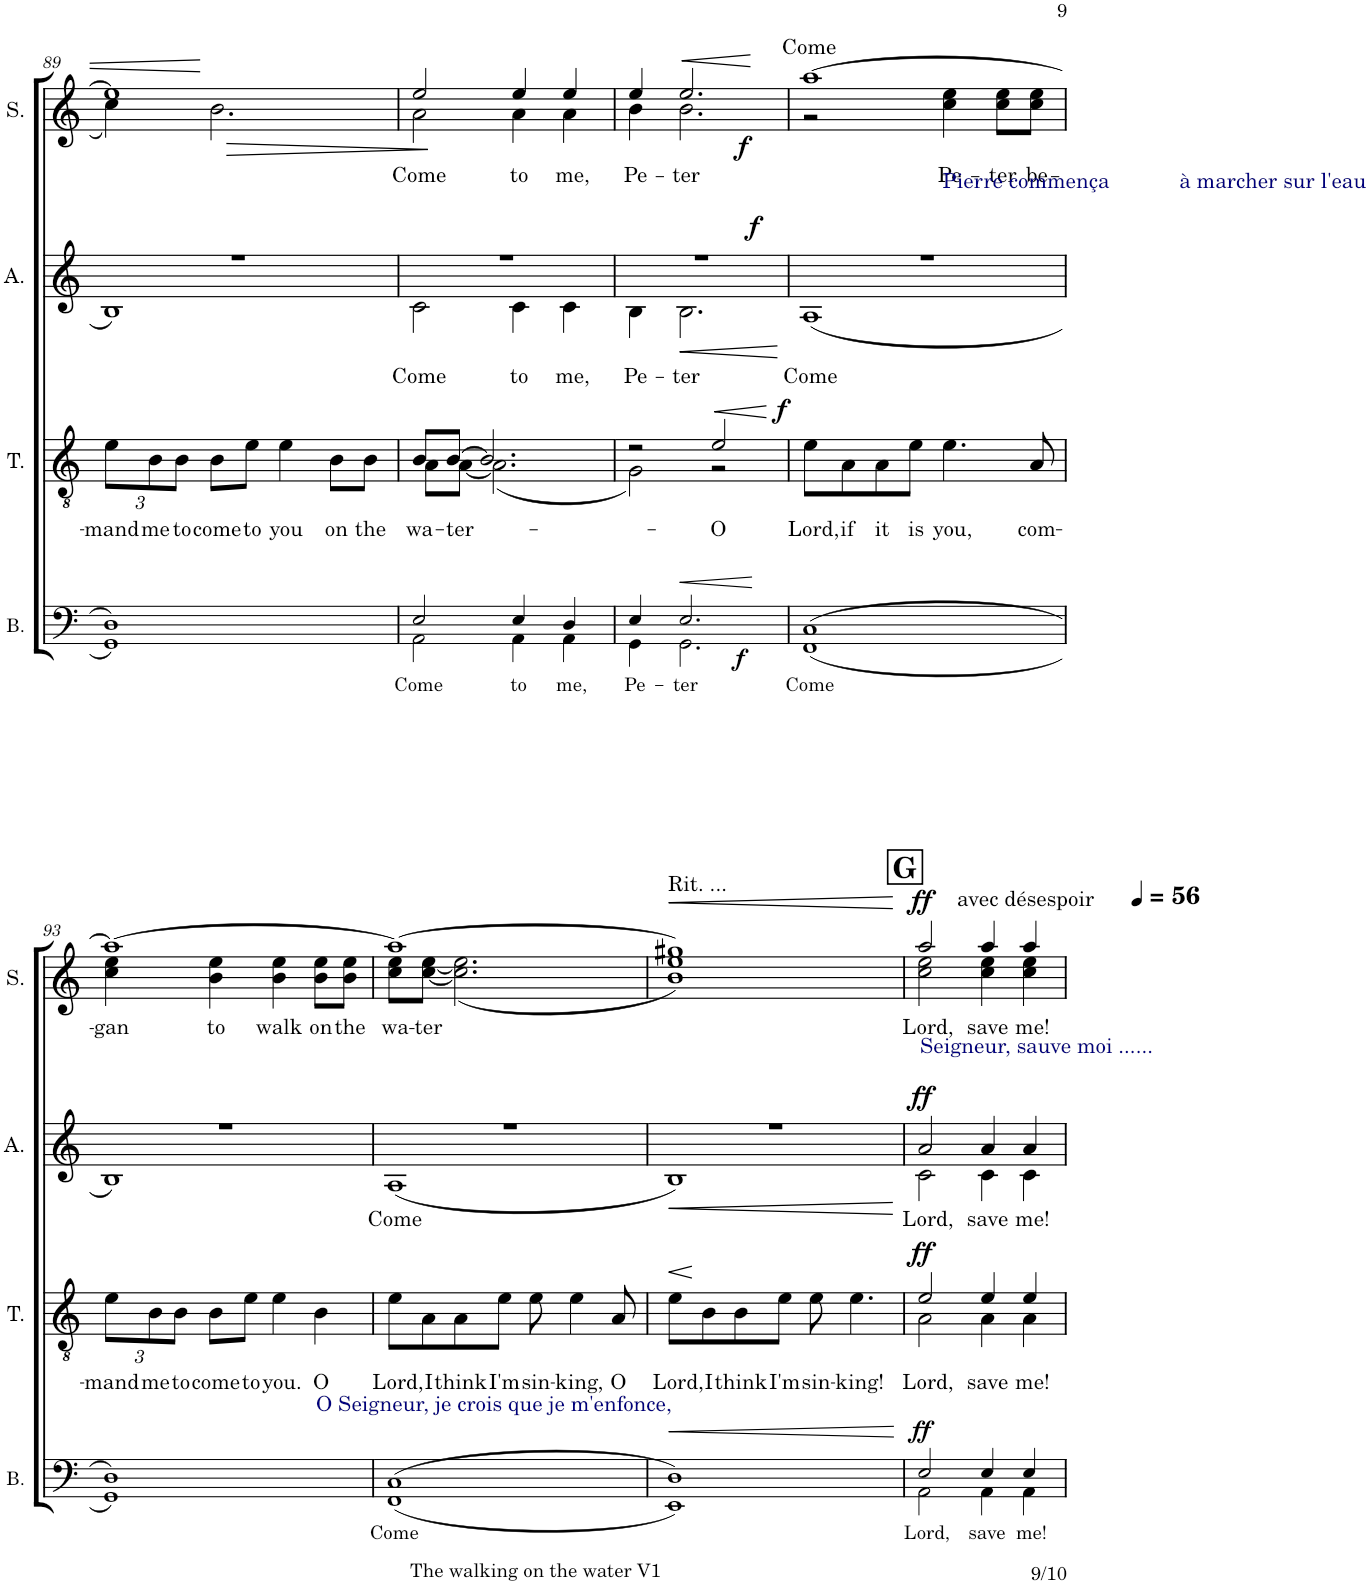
**kern	**text	**dynam	**kern	**text	**dynam	**kern	**text	**dynam	**kern	**text	**dynam
*part4	*part4	*part4	*part3	*part3	*part3	*part2	*part2	*part2	*part1	*part1	*part1
*staff4	*staff4	*staff4	*staff3	*staff3	*staff3	*staff2	*staff2	*staff2	*staff1	*staff1	*staff1
*I"Basse	*	*	*I"Ténor	*	*	*I"Alto	*	*	*I"Soprano	*	*
*I'B.	*	*	*I'T.	*	*	*I'A.	*	*	*I'S.	*	*
!!LO:PB:g=z
*clefF4	*	*	*clefGv2	*	*	*clefG2	*	*	*clefG2	*	*
*k[]	*	*	*k[]	*	*	*k[]	*	*	*k[]	*	*
*M4/4	*	*	*M4/4	*	*	*M4/4	*	*	*M4/4	*	*
=89	=89	=89	=89	=89	=89	=89	=89	=89	=89	=89	=89
*^	*	*	*	*	*	*	*	*	*	*	*
*	*	*	*	*Xbrackettup	*	*	*	*	*	*	*	*
!	!	!	!	!	!LO:LY:b	!	!	!	!	!	!	!
*	*	*	*	*	*	*	*^	*	*	*^	*	*
1D	1GG	.	.	12e\L	-mand	.	1r	1B	.	.	1ee]	4cc\	.	.
!	!	!	!	!	!LO:LY:b	!	!	!	!	!	!	!	!	!
.	.	.	.	12B\	me	.	.	.	.	.	.	.	.	.
!	!	!	!	!	!LO:LY:b	!	!	!	!	!	!	!	!	!
.	.	.	.	12B\J	to	.	.	.	.	.	.	.	.	.
!	!	!	!	!	!LO:LY:b	!	!	!	!	!	!	!	!	!LO:HP:b
.	.	.	.	8B\L	come	.	.	.	.	.	.	2.b\	.	>
!	!	!	!	!	!LO:LY:b	!	!	!	!	!	!	!	!	!
.	.	.	.	8e\J	to	.	.	.	.	.	.	.	.	.
!	!	!	!	!	!LO:LY:b	!	!	!	!	!	!	!	!	!
.	.	.	.	4e\	you	.	.	.	.	.	.	.	.	.
!	!	!	!	!	!LO:LY:b	!	!	!	!	!	!	!	!	!
.	.	.	.	8B\L	on	.	.	.	.	.	.	.	.	.
!	!	!	!	!	!LO:LY:b	!	!	!	!	!	!	!	!	!
.	.	.	.	8B\J	the	.	.	.	.	.	.	.	.	.
=90	=90	=90	=90	=90	=90	=90	=90	=90	=90	=90	=90	=90	=90	=90
!	!	!LO:LY:b	!	!	!LO:LY:b	!	!	!	!LO:LY:b	!	!	!	!LO:LY:b	!
*	*	*	*	*^	*	*	*	*	*	*	*	*	*	*
2E/	2AA\	Come	.	8B/L	8A\L	wa-	.	1r	2c\	Come	.	2ee/	2a\	Come	.
!	!	!	!	!	!	!LO:LY:b	!	!	!	!	!	!	!	!	!
.	.	.	.	[8B/J	[8A\J	-ter-	.	.	.	.	.	.	.	.	.
.	.	.	.	2.B/]	(2.A\]	.	.	.	.	.	.	.	.	.	.
!	!	!LO:LY:b	!	!	!	!	!	!	!	!LO:LY:b	!	!	!	!LO:LY:b	!
4E/	4AA\	to	.	.	.	.	.	.	4c\	to	.	4ee/	4a\	to	.
!	!	!LO:LY:b	!	!	!	!	!	!	!	!LO:LY:b	!	!	!	!LO:LY:b	!
4D/	4AA\	me,	.	.	.	.	.	.	4c\	me,	.	4ee/	4a\	me,	.
=91	=91	=91	=91	=91	=91	=91	=91	=91	=91	=91	=91	=91	=91	=91	=91
!	!	!LO:LY:b	!	!	!	!	!	!	!	!LO:LY:b	!	!	!	!LO:LY:b	!
4E/	4GG\	Pe-	.	2r	2G\)	.	.	1r	4B\	Pe-	.	4ee/	4b\	Pe-	.
!	!	!LO:LY:b	!LO:HP:b	!	!	!	!	!	!	!LO:LY:b	!LO:HP:b	!	!	!LO:LY:b	!LO:HP:b
!	!	!	!LO:DY:n=1:b	!	!	!	!	!	!	!	!LO:DY:n=1:a	!	!	!	!LO:DY:n=1:b
2.E/	2.GG\	-ter	< f	.	.	.	.	.	2.B\	-ter	< f	2.ee/	2.b\	-ter	< f
!	!	!	!	!	!	!LO:LY:b	!LO:HP:b	!	!	!	!	!	!	!	!
.	.	.	.	2e/	2r	-O	<	.	.	.	.	.	.	.	.
*v	*v	*	*	*	*	*	*	*v	*v	*	*	*v	*v	*	*
*	*	*	*v	*v	*	*	*	*	*	*	*	*
.	.	.	.	.	.	.	.	.	.	.	]
=92	=92	=92	=92	=92	=92	=92	=92	=92	=92	=92	=92
!	!LO:LY:b	!	!	!LO:LY:b	!LO:DY:a	!	!LO:LY:b	!	!	!LO:LY:a	!
*^	*	*	*	*	*	*^	*	*	*^	*	*
(1C	(1FF	Come	.	8e\L	Lord,	f	1r	(1A	Come	.	[1aa	2r	Come	.
!	!	!	!	!	!LO:LY:b	!	!	!	!	!	!	!	!	!
.	.	.	.	8A\	if	.	.	.	.	.	.	.	.	.
!	!	!	!	!	!LO:LY:b	!	!	!	!	!	!	!	!	!
.	.	.	.	8A\	it	.	.	.	.	.	.	.	.	.
!	!	!	!	!	!LO:LY:b	!	!	!	!	!	!	!	!	!
.	.	.	.	8e\J	is	.	.	.	.	.	.	.	.	.
!	!	!	!	!	!	!	!	!	!	!	!	!LO:TX:b:color=#00007F:t=Pierre commença            à marcher sur l'eau	!	!
!	!	!	!	!	!LO:LY:b	!	!	!	!	!	!	!	!LO:LY:b	!
.	.	.	.	4.e\	you,	.	.	.	.	.	.	4cc\ 4ee\	Pe-	.
!	!	!	!	!	!	!	!	!	!	!	!	!	!LO:LY:b	!
.	.	.	.	.	.	.	.	.	.	.	.	8cc\ 8ee\L	-ter	.
!	!	!	!	!	!LO:LY:b	!	!	!	!	!	!	!	!LO:LY:b	!
.	.	.	.	8A/	com-	.	.	.	.	.	.	8cc\ 8ee\J	be-	.
!!LO:LB:g=z	!!
=93	=93	=93	=93	=93	=93	=93	=93	=93	=93	=93	=93	=93	=93	=93
!	!	!	!	!	!LO:LY:b	!	!	!	!	!	!	!	!LO:LY:b	!
1D)	1GG)	.	.	12e\L	-mand	.	1r	1B)	.	.	1aa_	4cc\ 4ee\	-gan	.
!	!	!	!	!	!LO:LY:b	!	!	!	!	!	!	!	!	!
.	.	.	.	12B\	me	.	.	.	.	.	.	.	.	.
!	!	!	!	!	!LO:LY:b	!	!	!	!	!	!	!	!	!
.	.	.	.	12B\J	to	.	.	.	.	.	.	.	.	.
!	!	!	!	!	!LO:LY:b	!	!	!	!	!	!	!	!LO:LY:b	!
.	.	.	.	8B\L	come	.	.	.	.	.	.	4b\ 4ee\	to	.
!	!	!	!	!	!LO:LY:b	!	!	!	!	!	!	!	!	!
.	.	.	.	8e\J	to	.	.	.	.	.	.	.	.	.
!	!	!	!	!	!LO:LY:b	!	!	!	!	!	!	!	!LO:LY:b	!
.	.	.	.	4e\	you.	.	.	.	.	.	.	4b\ 4ee\	walk	.
!	!	!	!	!LO:TX:b:color=#00007F:t=O Seigneur, je crois que je m'enfonce,	!	!	!	!	!	!	!	!	!	!
!	!	!	!	!	!LO:LY:b	!	!	!	!	!	!	!	!LO:LY:b	!
.	.	.	.	4B\	O	.	.	.	.	.	.	8b\ 8ee\L	on	.
!	!	!	!	!	!	!	!	!	!	!	!	!	!LO:LY:b	!
.	.	.	.	.	.	.	.	.	.	.	.	8b\ 8ee\J	the	.
=94	=94	=94	=94	=94	=94	=94	=94	=94	=94	=94	=94	=94	=94	=94
!	!	!LO:LY:b	!	!	!LO:LY:b	!	!	!	!LO:LY:b	!	!	!	!LO:LY:b	!
(1C	(1FF	Come	.	8e\L	Lord,	.	1r	(1A	Come	.	(1aa]	8cc\ 8ee\L	wa-	.
!	!	!	!	!	!LO:LY:b	!	!	!	!	!	!	!	!LO:LY:b	!
.	.	.	.	8A\	I	.	.	.	.	.	.	[8cc\ [8ee\J	-ter	.
!	!	!	!	!	!LO:LY:b	!	!	!	!	!	!	!	!	!
.	.	.	.	8A\	think	.	.	.	.	.	.	(2.cc\] 2.ee\]	.	.
!	!	!	!	!	!LO:LY:b	!	!	!	!	!	!	!	!	!
.	.	.	.	8e\J	I'm	.	.	.	.	.	.	.	.	.
!	!	!	!	!	!LO:LY:b	!	!	!	!	!	!	!	!	!
.	.	.	.	8e\	sin-	.	.	.	.	.	.	.	.	.
!	!	!	!	!	!LO:LY:b	!	!	!	!	!	!	!	!	!
.	.	.	.	4e\	-king,	.	.	.	.	.	.	.	.	.
!	!	!	!	!	!LO:LY:b	!	!	!	!	!	!	!	!	!
.	.	.	.	8A/	O	.	.	.	.	.	.	.	.	.
=95	=95	=95	=95	=95	=95	=95	=95	=95	=95	=95	=95	=95	=95	=95
!	!	!	!	!	!	!	!	!	!	!	!LO:TX:a:t=Rit. ...	!	!	!
!	!	!	!	!	!LO:LY:b	!	!	!	!	!	!	!	!	!
1D)	1EE)	.	.	8e\L	Lord,	.	1r	1B)	.	.	1gg#X)	1b 1ee)	.	.
!	!	!	!	!	!LO:LY:b	!	!	!	!	!	!	!	!	!
.	.	.	.	8B\	I	[	.	.	.	.	.	.	.	.
!	!	!	!	!	!LO:LY:b	!	!	!	!	!	!	!	!	!
.	.	.	.	8B\	think	.	.	.	.	.	.	.	.	.
!	!	!	!	!	!LO:LY:b	!	!	!	!	!	!	!	!	!
.	.	.	.	8e\J	I'm	.	.	.	.	.	.	.	.	.
!	!	!	!	!	!LO:LY:b	!	!	!	!	!	!	!	!	!
.	.	.	.	8e\	sin-	.	.	.	.	.	.	.	.	.
!	!	!	!	!	!LO:LY:b	!	!	!	!	!	!	!	!	!
.	.	.	.	4.e\	-king!	.	.	.	.	.	.	.	.	.
*	*	*	*	*	*	*	*v	*v	*	*	*	*	*	*
*v	*v	*	*	*	*	*	*	*	*	*v	*v	*	*
.	.	[	.	.	.	.	.	[	.	.	[
=96	=96	=96	=96	=96	=96	=96	=96	=96	=96	=96	=96
!!LO:REH:place=s1:a:B:cj:fs=14:t=G
*	*	*	*	*	*	*	*	*	*MM56	*	*
*^	*	*	*	*	*	*	*	*	*	*	*
!	!	!	!	!	!	!	!	!	!	!LO:TX:a:t=avec désespoir	!	!
!	!	!	!	!	!	!	!	!	!	!LO:TX:b:color=#00007F:t=Seigneur, sauve moi ......	!	!
!	!	!LO:LY:b	!LO:DY:a	!	!LO:LY:b	!LO:DY:a	!	!LO:LY:b	!LO:DY:a	!	!LO:LY:b	!LO:DY:a
*	*	*	*	*^	*	*	*^	*	*	*^	*	*
2E/	2AA\	Lord,	ff	2e/	2A\	Lord,	ff	2a/	2c\	Lord,	ff	2aa/	2cc\ 2ee\	Lord,	ff
!	!	!LO:LY:b	!	!	!	!LO:LY:b	!	!	!	!LO:LY:b	!	!	!	!LO:LY:b	!
4E/	4AA\	save	.	4e/	4A\	save	.	4a/	4c\	save	.	4aa/	4cc\ 4ee\	save	.
!	!	!LO:LY:b	!	!	!	!LO:LY:b	!	!	!	!LO:LY:b	!	!	!	!LO:LY:b	!
4E/	4AA\	me!	.	4e/	4A\	me!	.	4a/	4c\	me!	.	4aa/	4cc\ 4ee\	me!	.
*v	*v	*	*	*	*	*	*	*v	*v	*	*	*v	*v	*	*
*	*	*	*v	*v	*	*	*	*	*	*	*	*
=	=	=	=	=	=	=	=	=	=	=	=
*-	*-	*-	*-	*-	*-	*-	*-	*-	*-	*-	*-
